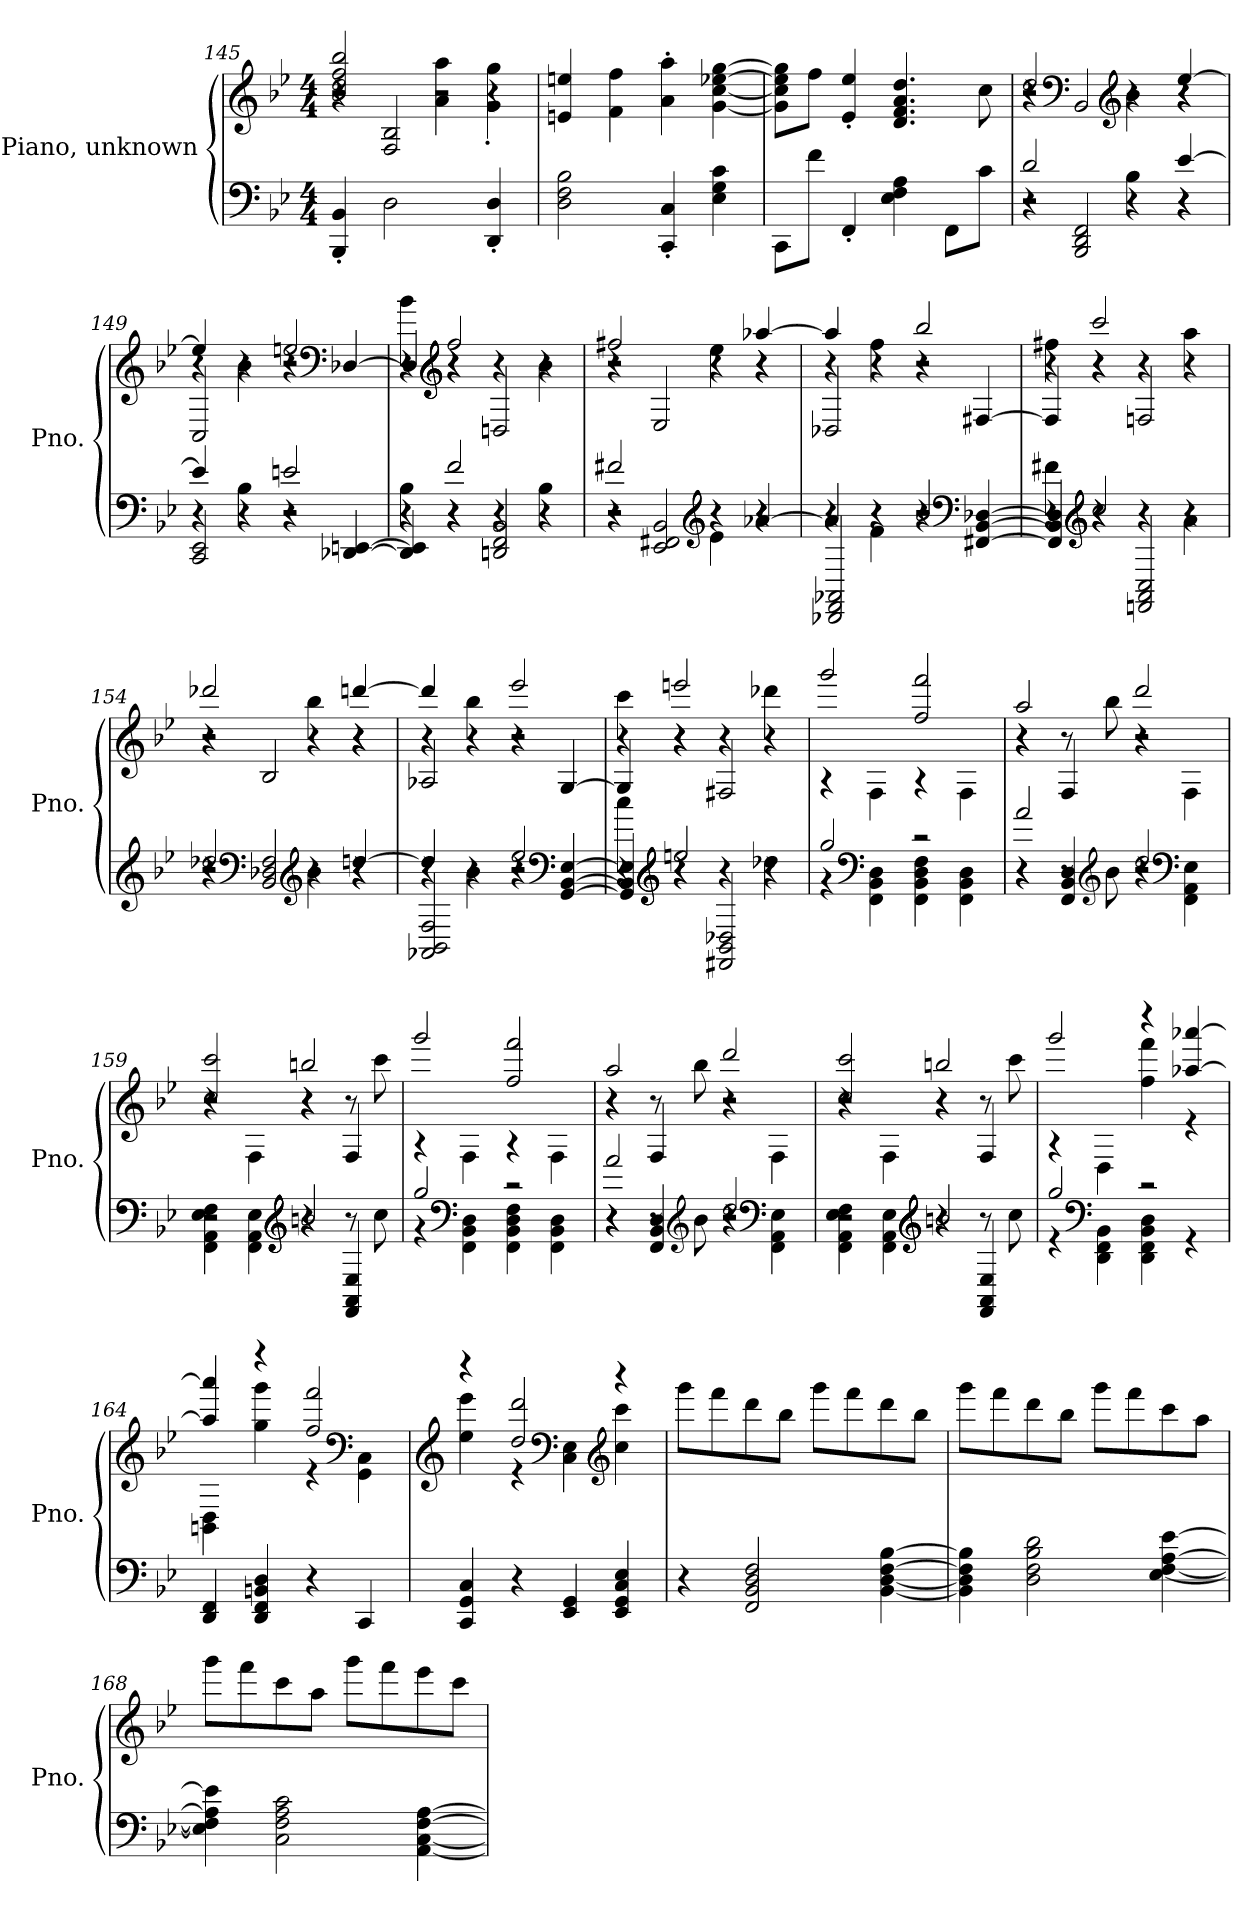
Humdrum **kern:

**kern	**kern
*part1	*part1
*staff2	*staff1
*I"Piano, unknown	*
*I'Pno.	*
*clefF4	*clefG2
*k[b-e-]	*k[b-e-]
*M4/4	*M4/4
=145	=145
*	*^
*	*	*^
4BBB-/' 4BB-/'	2b-/ 2dd/ 2ff/ 2bb-/	2r	4r
2D\	.	.	2F/ 2B-/
.	2r	4a\ 4aa\	.
4DD/' 4D/'	.	4g\' 4gg\'	4r
*	*v	*v	*v
=146	=146
2D\ 2F\ 2B-\	4en/ 4een/
.	4f\ 4ff\
4CC/' 4C/'	4a\' 4aa\'
4E-\ 4G\ 4c\	[4g\ [4cc\ [4ee-X\ [4gg\
=147	=147
8CC\L	8g\] 8cc\] 8ee-\] 8gg\]L
8f\J	8ff\J
4FF'/	4e-/' 4ee-/'
4E-\ 4F\ 4A\	4.d/ 4.f/ 4.a/ 4.dd/
8FF\L	.
8c\J	8cc\
!!LO:LB:g=z
=148	=148
*^	*^
*	*^	*	*^
2d/	2r	4r	2dd/	2r	4r
*	*	*	*clefF4	*	*
.	.	2BBB-/ 2DD/ 2FF/	.	.	2BB-/
*	*	*	*clefG2	*	*
4r	4B-\	.	4r	4b-\	.
[4e-/	4r	4r	[4ee-/	4r	4r
=149	=149	=149	=149	=149	=149
4e-/]	4r	2CC/ 2EE-/	4ee-/]	4r	2C/
4r	4B-\	.	4r	4b-\	.
2en/	2r	4r	2een/	2r	4r
*	*	*	*clefF4	*	*
.	.	[4DD-X/ [4EEn/	.	.	[4D-X/
=150	=150	=150	=150	=150	=150
4r	4B-\	4DD-/] 4EE/]	4r	4b-\	4D-/]
*	*	*	*clefG2	*	*
2f/	4r	4r	2ff/	4r	4r
.	4r	2DDn/ 2FF/ 2BB-/	.	4r	2Dn/
4r	4B-\	.	4r	4b-\	.
=151	=151	=151	=151	=151	=151
2f#X/	2r	4r	2ff#X/	2r	4r
.	.	2EE-/ 2FF#X/ 2BB-/	.	.	2E-/
*clefG2	*	*	*	*	*
4r	4e-\	.	4r	4ee-\	.
[4a-X/	4r	4r	[4aa-X/	4r	4r
=152	=152	=152	=152	=152	=152
4a-/]	4r	2DD-X/ 2FF/ 2AA-X/	4aa-/]	4r	2D-X/
4r	4f\	.	4r	4ff\	.
2b-/	2r	4r	2bb-/	2r	4r
*clefF4	*	*	*	*	*
.	.	[4FF#X/ [4BB-/ [4D-X/	.	.	[4F#X/
!!LO:LB:g=z	!!	!!
=153	=153	=153	=153	=153	=153
4r	4f#X\	4FF#/] 4BB-/] 4D-/]	4r	4ff#X\	4F#/]
*clefG2	*	*	*	*	*
2cc/	4r	4r	2ccc/	4r	4r
.	4r	2FFn/ 2AA/ 2C/	.	4r	2Fn/
4r	4a\	.	4r	4aa\	.
=154	=154	=154	=154	=154	=154
2dd-X/	2r	4r	2ddd-X/	2r	4r
*clefF4	*	*	*	*	*
.	.	2BB-/ 2D-X/ 2F/	.	.	2B-/
*clefG2	*	*	*	*	*
4r	4b-\	.	4r	4bb-\	.
[4ddn/	4r	4r	[4dddn/	4r	4r
=155	=155	=155	=155	=155	=155
4dd/]	4r	2AA-X/ 2BB-/ 2F/	4ddd/]	4r	2A-X/
4r	4b-\	.	4r	4bb-\	.
2ee-/	2r	4r	2eee-/	2r	4r
*clefF4	*	*	*	*	*
.	.	[4GG/ [4BB-/ [4E-/	.	.	[4G/
=156	=156	=156	=156	=156	=156
4r	4cc\	4GG/] 4BB-/] 4E-/]	4r	4ccc\	4G/]
*clefG2	*	*	*	*	*
2een/	4r	4r	2eeen/	4r	4r
.	4r	2FF#X/ 2BB-/ 2D-X/	.	4r	2F#X/
4r	4dd-X\	.	4r	4ddd-X\	.
*	*v	*v	*	*	*
*	*	*	*v	*v
=157	=157	=157	=157
2gg/	4r	2ggg/	4r
*clefF4	*	*	*
.	4FF\ 4BB-\ 4D\	.	4F\
2r	4FF\ 4BB-\ 4D\ 4F\	2ff/ 2fff/	4r
.	4FF\ 4BB-\ 4D\	.	4F\
!!LO:LB:g=z
=158	=158	=158	=158
*	*^	*	*^
2a/	4r	4r	2aa/	4r	4r
.	8r	4FF/ 4BB-/ 4D/	.	8r	4F/
*clefG2	*	*	*	*	*
.	8b-\	.	.	8bb-\	.
2dd/	4r	2r	2ddd/	4r	2r
*clefF4	*	*	*	*	*
.	4FF\ 4AA\ 4E-\	.	.	4F\	.
=159	=159	=159	=159	=159	=159
2r	4FF\ 4AA\ 4E-\ 4F\	2r	2cc/ 2ccc/	4r	2r
.	4FF\ 4AA\ 4E-\	.	.	4F\	.
*clefG2	*	*	*	*	*
2bn/	4r	4r	2bbn/	4r	4r
.	8r	4FF/ 4AA/ 4E-/	.	8r	4F/
.	8cc\	.	.	8ccc\	.
*	*v	*v	*	*	*
*	*	*	*v	*v
=160	=160	=160	=160
2gg/	4r	2ggg/	4r
*clefF4	*	*	*
.	4FF\ 4BB-\ 4D\	.	4F\
2r	4FF\ 4BB-\ 4D\ 4F\	2ff/ 2fff/	4r
.	4FF\ 4BB-\ 4D\	.	4F\
=161	=161	=161	=161
*	*^	*	*^
2a/	4r	4r	2aa/	4r	4r
.	8r	4FF/ 4BB-/ 4D/	.	8r	4F/
*clefG2	*	*	*	*	*
.	8b-\	.	.	8bb-\	.
2dd/	4r	2r	2ddd/	4r	2r
*clefF4	*	*	*	*	*
.	4FF\ 4AA\ 4E-\	.	.	4F\	.
=162	=162	=162	=162	=162	=162
2r	4FF\ 4AA\ 4E-\ 4F\	2r	2cc/ 2ccc/	4r	2r
.	4FF\ 4AA\ 4E-\	.	.	4F\	.
*clefG2	*	*	*	*	*
2bn/	4r	4r	2bbn/	4r	4r
.	8r	4FF/ 4AA/ 4E-/	.	8r	4F/
.	8cc\	.	.	8ccc\	.
*	*v	*v	*	*	*
*	*	*	*v	*v
!!LO:LB:g=z
=163	=163	=163	=163
2gg/	4r	2ggg/	4r
*clefF4	*	*	*
.	4DD\ 4FF\ 4BB-\	.	4D\
2r	4DD\ 4FF\ 4BB-\ 4D\	4r	4ff\ 4fff\
.	4r	[4aa-X/ [4aaa-X/	4r
*v	*v	*	*
=164	=164	=164
4DD/ 4FF/	4aa-/] 4aaa-/]	4BBn\ 4D\
4DD/ 4FF/ 4BBn/ 4D/	4r	4gg\ 4ggg\
4r	2ff/ 2fff/	4r
*	*clefF4	*
4CC/	.	4GG\ 4C\
=165	=165	=165
*	*clefG2	*
4CC/ 4GG/ 4C/	4r	4ee-\ 4eee-\
4r	2dd/ 2ddd/	4r
*	*clefF4	*
4EE-/ 4GG/	.	4C\ 4E-\
*	*clefG2	*
4EE-/ 4GG/ 4C/ 4E-/	4r	4cc\ 4ccc\
*	*v	*v
=166	=166
4r	8ggg\L
.	8fff\
2FF/ 2BB-/ 2D/ 2F/	8ddd\
.	8bb-\J
.	8ggg\L
.	8fff\
[4BB-\ [4D\ [4F\ [4B-\	8ddd\
.	8bb-\J
!!LO:PB:g=z
=167	=167
4BB-\] 4D\] 4F\] 4B-\]	8ggg\L
.	8fff\
2D\ 2F\ 2B-\ 2d\	8ddd\
.	8bb-\J
.	8ggg\L
.	8fff\
[4E-\ [4F\ [4A\ [4e-\	8ccc\
.	8aa\J
=168	=168
4E-\] 4F\] 4A\] 4e-\]	8ggg\L
.	8fff\
2C\ 2F\ 2A\ 2c\	8ccc\
.	8aa\J
.	8ggg\L
.	8fff\
[4AA\ [4C\ [4F\ [4A\	8eee-\
.	8ccc\J
=	=
*-	*-
